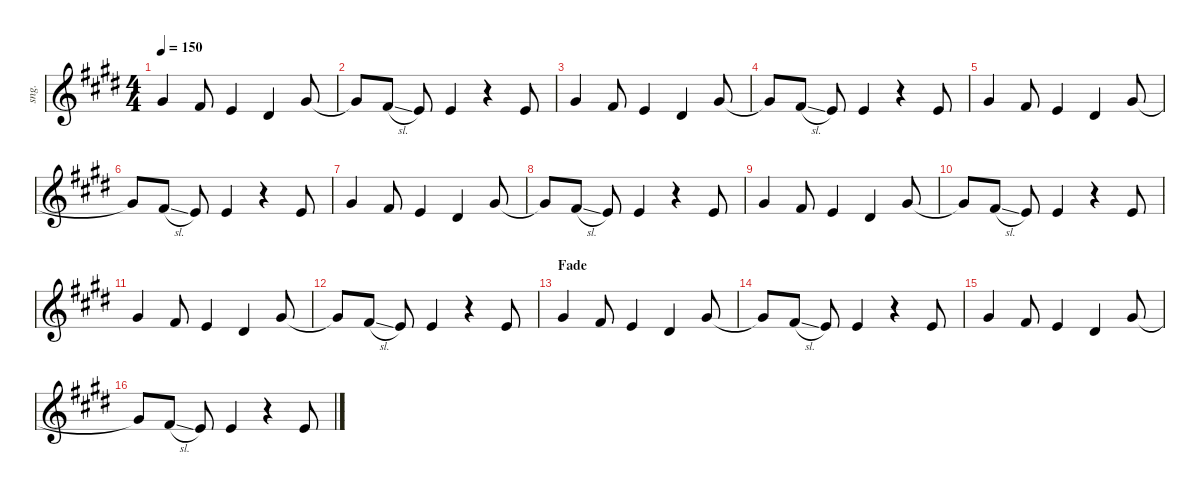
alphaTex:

\defaultSystemsLayout 4
\hideDynamics
\bracketExtendMode nobrackets
\otherSystemsTrackNameOrientation horizontal
\track ("Backing Vocals - G. \"Sting\" Summers" "sng.") {instrument lead6voice}
\staff {score}
\tuning (E4 B3 G3 D3 A2 E2)
\ts (4 4)
\tempo 150
\clef g2
\ks c#minor
4.1{acc #}.4{dy mf beam Up} 2.1{acc #}.8{beam Up} 0.1{acc forcenatural}.4{beam Up} 4.2{acc #}.4{beam Up} 4.1{acc #}.8{beam Up} |
4.1{t acc #}.8{beam Up} 2.1{sl acc #}.8{beam Up} 0.1{acc forcenatural}.8{beam Up} 0.1{acc forcenatural}.4{beam Up} r.4{beam Up} 0.1{acc forcenatural}.8{beam Up} |
4.1{acc #}.4{beam Up} 2.1{acc #}.8{beam Up} 0.1{acc forcenatural}.4{beam Up} 4.2{acc #}.4{beam Up} 4.1{acc #}.8{beam Up} |
4.1{t acc #}.8{beam Up} 2.1{sl acc #}.8{beam Up} 0.1{acc forcenatural}.8{beam Up} 0.1{acc forcenatural}.4{beam Up} r.4{beam Up} 0.1{acc forcenatural}.8{beam Up} |
4.1{acc #}.4{beam Up} 2.1{acc #}.8{beam Up} 0.1{acc forcenatural}.4{beam Up} 4.2{acc #}.4{beam Up} 4.1{acc #}.8{beam Up} |
4.1{t acc #}.8{beam Up} 2.1{sl acc #}.8{beam Up} 0.1{acc forcenatural}.8{beam Up} 0.1{acc forcenatural}.4{beam Up} r.4{beam Up} 0.1{acc forcenatural}.8{beam Up} |
4.1{acc #}.4{beam Up} 2.1{acc #}.8{beam Up} 0.1{acc forcenatural}.4{beam Up} 4.2{acc #}.4{beam Up} 4.1{acc #}.8{beam Up} |
4.1{t acc #}.8{beam Up} 2.1{sl acc #}.8{beam Up} 0.1{acc forcenatural}.8{beam Up} 0.1{acc forcenatural}.4{beam Up} r.4{beam Up} 0.1{acc forcenatural}.8{beam Up} |
4.1{acc #}.4{beam Up} 2.1{acc #}.8{beam Up} 0.1{acc forcenatural}.4{beam Up} 4.2{acc #}.4{beam Up} 4.1{acc #}.8{beam Up} |
4.1{t acc #}.8{beam Up} 2.1{sl acc #}.8{beam Up} 0.1{acc forcenatural}.8{beam Up} 0.1{acc forcenatural}.4{beam Up} r.4{beam Up} 0.1{acc forcenatural}.8{beam Up} |
4.1{acc #}.4{beam Up} 2.1{acc #}.8{beam Up} 0.1{acc forcenatural}.4{beam Up} 4.2{acc #}.4{beam Up} 4.1{acc #}.8{beam Up} |
4.1{t acc #}.8{beam Up} 2.1{sl acc #}.8{beam Up} 0.1{acc forcenatural}.8{beam Up} 0.1{acc forcenatural}.4{beam Up} r.4{beam Up} 0.1{acc forcenatural}.8{beam Up} |
\section ("" "Fade")
4.1{acc #}.4{beam Up} 2.1{acc #}.8{beam Up} 0.1{acc forcenatural}.4{beam Up} 4.2{acc #}.4{beam Up} 4.1{acc #}.8{beam Up} |
4.1{t acc #}.8{beam Up} 2.1{sl acc #}.8{beam Up} 0.1{acc forcenatural}.8{beam Up} 0.1{acc forcenatural}.4{beam Up} r.4{beam Up} 0.1{acc forcenatural}.8{beam Up} |
4.1{acc #}.4{beam Up} 2.1{acc #}.8{beam Up} 0.1{acc forcenatural}.4{beam Up} 4.2{acc #}.4{beam Up} 4.1{acc #}.8{beam Up} |
4.1{t acc #}.8{beam Up} 2.1{sl acc #}.8{beam Up} 0.1{acc forcenatural}.8{beam Up} 0.1{acc forcenatural}.4{beam Up} r.4{beam Up} 0.1{acc forcenatural}.8{beam Up}
